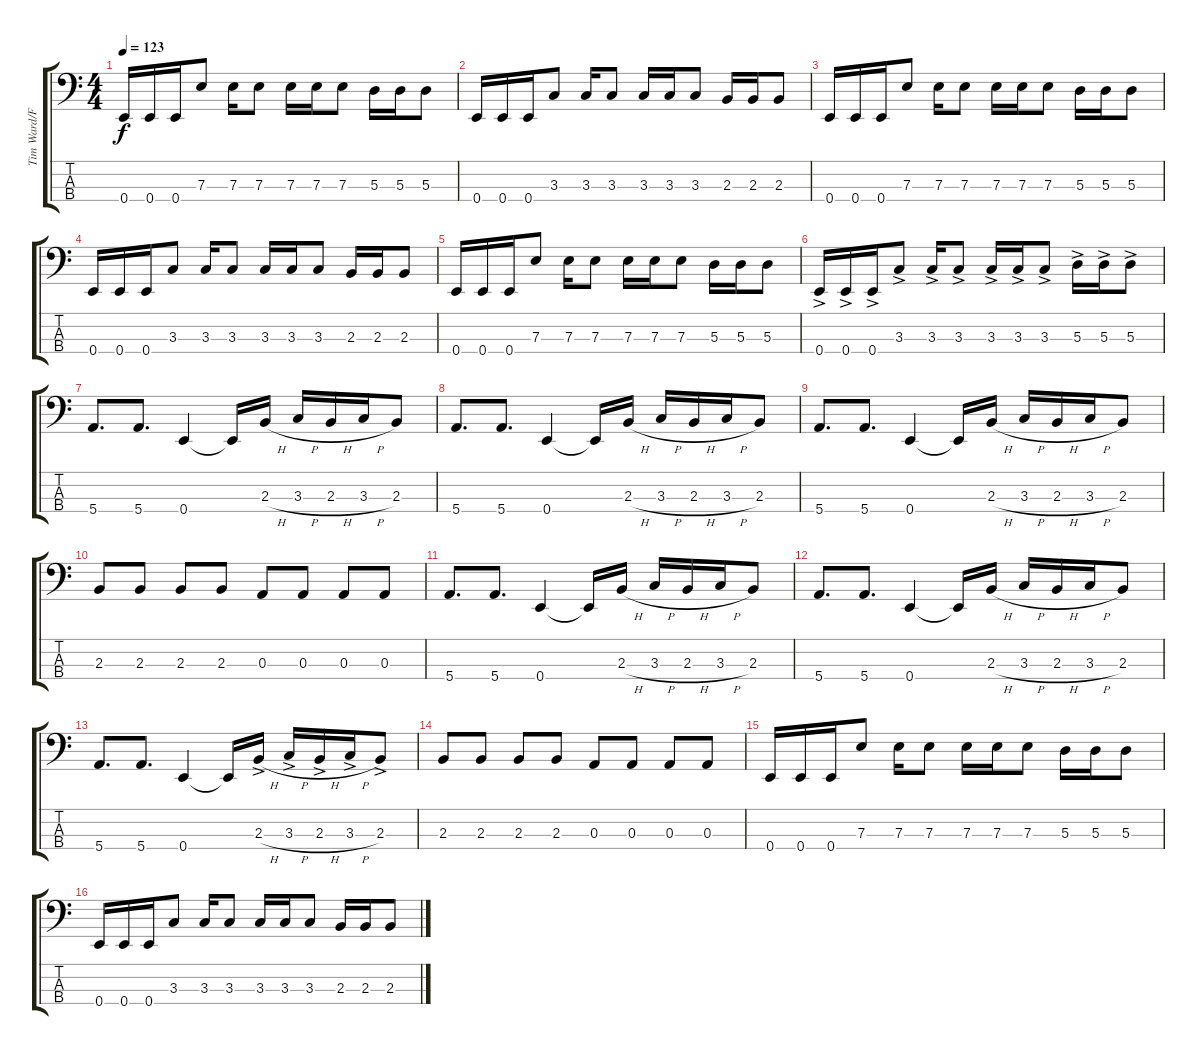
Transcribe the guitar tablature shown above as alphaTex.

\track ("Tim Ward/Frank Ene" "Tim Ward/F") {instrument electricbassfinger}
\staff {score tabs}
\tuning (G2 D2 A1 E1) {hide}
\ts (4 4)
\tempo 123
\clef f4
\ks c
0.4.16{dy f} 0.4.16 0.4.16 7.3.8 7.3.16 7.3.8 7.3.16 7.3.16 7.3.8 5.3.16 5.3.16 5.3.8 |
0.4.16 0.4.16 0.4.16 3.3.8 3.3.16 3.3.8 3.3.16 3.3.16 3.3.8 2.3.16 2.3.16 2.3.8 |
0.4.16 0.4.16 0.4.16 7.3.8 7.3.16 7.3.8 7.3.16 7.3.16 7.3.8 5.3.16 5.3.16 5.3.8 |
0.4.16 0.4.16 0.4.16 3.3.8 3.3.16 3.3.8 3.3.16 3.3.16 3.3.8 2.3.16 2.3.16 2.3.8 |
0.4.16 0.4.16 0.4.16 7.3.8 7.3.16 7.3.8 7.3.16 7.3.16 7.3.8 5.3.16 5.3.16 5.3.8 |
0.4{ac}.16 0.4{ac}.16 0.4{ac}.16 3.3{ac}.8 3.3{ac}.16 3.3{ac}.8 3.3{ac}.16 3.3{ac}.16 3.3{ac}.8 5.3{ac}.16 5.3{ac}.16 5.3{ac}.8 |
5.4.8{d} 5.4.8{d} 0.4.4 0.4{t}.16 2.3{h}.16 3.3{h}.16 2.3{h}.16 3.3{h}.16 2.3.8 |
5.4.8{d} 5.4.8{d} 0.4.4 0.4{t}.16 2.3{h}.16 3.3{h}.16 2.3{h}.16 3.3{h}.16 2.3.8 |
5.4.8{d} 5.4.8{d} 0.4.4 0.4{t}.16 2.3{h}.16 3.3{h}.16 2.3{h}.16 3.3{h}.16 2.3.8 |
2.3.8 2.3.8 2.3.8 2.3.8 0.3.8 0.3.8 0.3.8 0.3.8 |
5.4.8{d} 5.4.8{d} 0.4.4 0.4{t}.16 2.3{h}.16 3.3{h}.16 2.3{h}.16 3.3{h}.16 2.3.8 |
5.4.8{d} 5.4.8{d} 0.4.4 0.4{t}.16 2.3{h}.16 3.3{h}.16 2.3{h}.16 3.3{h}.16 2.3.8 |
5.4.8{d} 5.4.8{d} 0.4.4 0.4{t}.16 2.3{h ac}.16 3.3{h ac}.16 2.3{h ac}.16 3.3{h ac}.16 2.3{ac}.8 |
2.3.8 2.3.8 2.3.8 2.3.8 0.3.8 0.3.8 0.3.8 0.3.8 |
0.4.16 0.4.16 0.4.16 7.3.8 7.3.16 7.3.8 7.3.16 7.3.16 7.3.8 5.3.16 5.3.16 5.3.8 |
0.4.16 0.4.16 0.4.16 3.3.8 3.3.16 3.3.8 3.3.16 3.3.16 3.3.8 2.3.16 2.3.16 2.3.8
